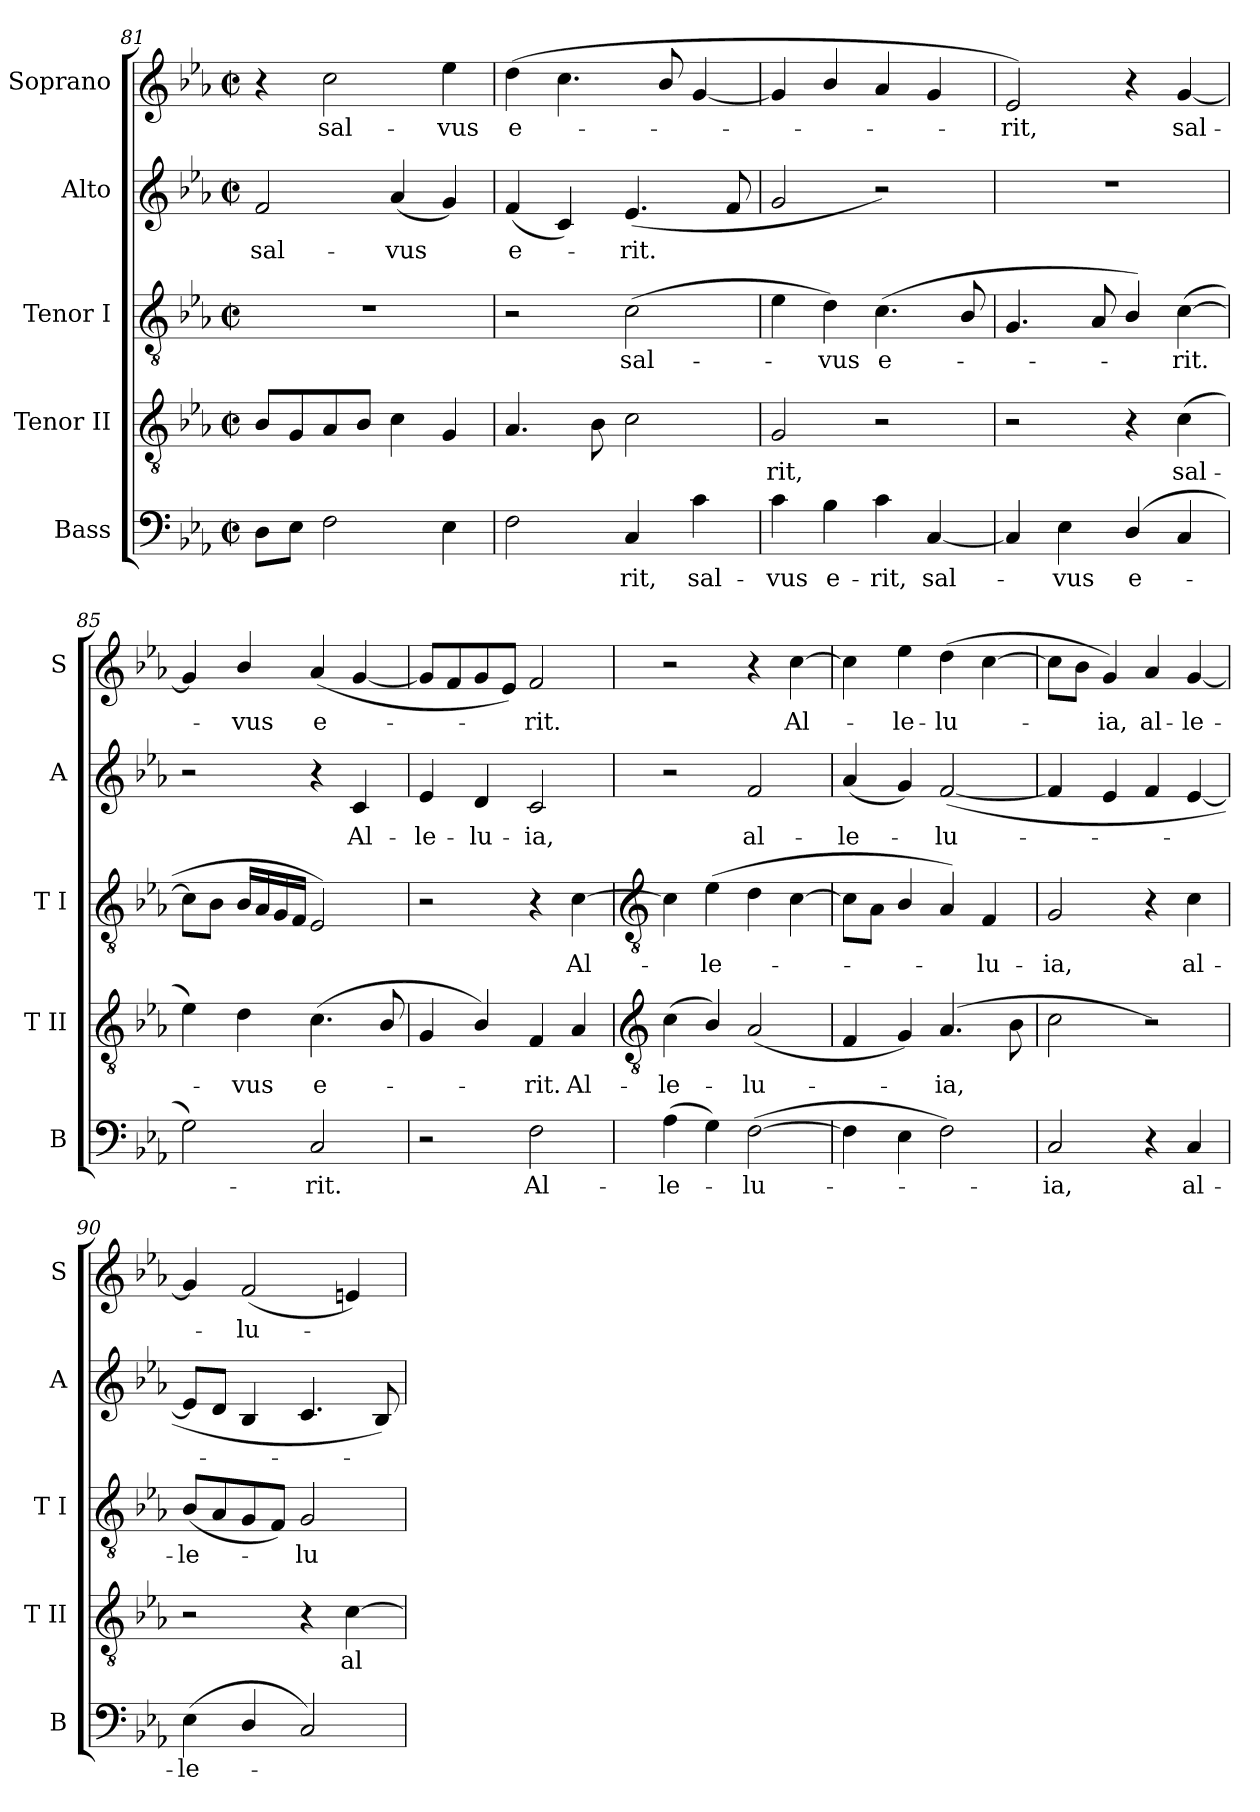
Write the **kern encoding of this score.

**kern	**text	**kern	**text	**kern	**text	**kern	**text	**kern	**text
*part5	*part5	*part4	*part4	*part3	*part3	*part2	*part2	*part1	*part1
*staff5	*staff5	*staff4	*staff4	*staff3	*staff3	*staff2	*staff2	*staff1	*staff1
*I"Bass	*	*I"Tenor II	*	*I"Tenor I	*	*I"Alto	*	*I"Soprano	*
*I'B	*	*I'T II	*	*I'T I	*	*I'A	*	*I'S	*
!!LO:LB:g=z
*clefF4	*	*clefGv2	*	*clefGv2	*	*clefG2	*	*clefG2	*
*k[b-e-a-]	*	*k[b-e-a-]	*	*k[b-e-a-]	*	*k[b-e-a-]	*	*k[b-e-a-]	*
*E-:	*	*E-:	*	*E-:	*	*E-:	*	*E-:	*
*M2/2	*	*M2/2	*	*M2/2	*	*M2/2	*	*M2/2	*
*met(c|)	*	*met(c|)	*	*met(c|)	*	*met(c|)	*	*met(c|)	*
=81	=81	=81	=81	=81	=81	=81	=81	=81	=81
!	!	!	!	!	!	!	!LO:LY:b	!	!
8DL	.	8B-L	.	1r	.	2f	sal-	4r	.
8E-J	.	8G	.	.	.	.	.	.	.
!	!	!	!	!	!	!	!	!	!LO:LY:b
2F	.	8A-	.	.	.	.	.	2cc	sal-
.	.	8B-J	.	.	.	.	.	.	.
!	!	!	!	!	!	!	!LO:LY:b	!	!
.	.	4c	.	.	.	(<4a-	-vus	.	.
!	!	!	!	!	!	!	!	!	!LO:LY:b
4E-	.	4G	.	.	.	4g)	.	4ee-	-vus
=82	=82	=82	=82	=82	=82	=82	=82	=82	=82
!	!	!	!	!	!	!	!LO:LY:b	!	!LO:LY:b
2F	.	4.A-	.	2r	.	(4f	e-	(>4dd	e-
.	.	.	.	.	.	4c)	.	4.cc	.
.	.	8B-	.	.	.	.	.	.	.
!	!LO:LY:b	!	!	!	!LO:LY:b	!	!LO:LY:b	!	!
4C	rit,	2c	.	(>2c	sal-	(<4.e-	rit.	.	.
.	.	.	.	.	.	.	.	8b-/	.
!	!LO:LY:b	!	!	!	!	!	!	!	!
4c	sal-	.	.	.	.	.	.	[4g	.
.	.	.	.	.	.	8f	.	.	.
=83	=83	=83	=83	=83	=83	=83	=83	=83	=83
!	!LO:LY:b	!	!LO:LY:b	!	!	!	!	!	!
4c	-vus	2G	rit,	4e-	.	2g	.	4g]	.
!	!LO:LY:b	!	!	!	!LO:LY:b	!	!	!	!
4B-	e-	.	.	4d)	vus	.	.	4b-/	.
!	!LO:LY:b	!	!	!	!LO:LY:b	!	!	!	!
4c	-rit,	2r	.	(<4.c	e-	2r)	.	4a-	.
!	!LO:LY:b	!	!	!	!	!	!	!	!
[4C	sal-	.	.	.	.	.	.	4g	.
.	.	.	.	8B-/	.	.	.	.	.
=84	=84	=84	=84	=84	=84	=84	=84	=84	=84
!	!	!	!	!	!	!	!	!	!LO:LY:b
4C]	.	2r	.	4.G	.	1r	.	2e-)	rit,
!	!LO:LY:b	!	!	!	!	!	!	!	!
4E-	vus	.	.	.	.	.	.	.	.
.	.	.	.	8A-	.	.	.	.	.
!	!LO:LY:b	!	!	!	!	!	!	!	!
(<4D/	e-	4r	.	4B-/)	.	.	.	4r	.
!	!	!	!LO:LY:b	!	!LO:LY:b	!	!	!	!LO:LY:b
4C	.	(>4c	sal-	(<[4c	rit.	.	.	[4g	sal-
=85	=85	=85	=85	=85	=85	=85	=85	=85	=85
2G)	.	4e-)	.	8cL]	.	2r	.	4g]	.
.	.	.	.	8B-J	.	.	.	.	.
!	!	!	!LO:LY:b	!	!	!	!	!	!LO:LY:b
.	.	4d	vus	16B-LL	.	.	.	4b-/	vus
.	.	.	.	16A-	.	.	.	.	.
.	.	.	.	16G	.	.	.	.	.
.	.	.	.	16FJJ	.	.	.	.	.
!	!LO:LY:b	!	!LO:LY:b	!	!	!	!	!	!LO:LY:b
2C	rit.	(<4.c	e-	2E-)	.	4r	.	(<4a-	e-
!	!	!	!	!	!	!	!LO:LY:b	!	!
.	.	.	.	.	.	4c	Al-	[4g	.
.	.	8B-/	.	.	.	.	.	.	.
=86	=86	=86	=86	=86	=86	=86	=86	=86	=86
!	!	!	!	!	!	!	!LO:LY:b	!	!
2r	.	4G	.	2r	.	4e-	-le-	8gL]	.
.	.	.	.	.	.	.	.	8f	.
!	!	!	!	!	!	!	!LO:LY:b	!	!
.	.	4B-/)	.	.	.	4d	-lu-	8g	.
.	.	.	.	.	.	.	.	8e-J)	.
!	!LO:LY:b	!	!LO:LY:b	!	!	!	!LO:LY:b	!	!LO:LY:b
2F	Al-	4F	rit.	4r	.	2c	-ia,	2f	rit.
!	!	!	!LO:LY:b	!	!LO:LY:b	!	!	!	!
.	.	4A-	Al-	[4c	Al-	.	.	.	.
!!LO:LB:g=z
=87	=87	=87	=87	=87	=87	=87	=87	=87	=87
*	*	*clefGv2	*	*clefGv2	*	*	*	*	*
!	!LO:LY:b	!	!LO:LY:b	!	!	!	!	!	!
(>4A-	-le-	(<4c	-le-	4c]	.	2r	.	2r	.
!	!	!	!	!	!LO:LY:b	!	!	!	!
4G)	.	4B-/)	.	(>4e-	le-	.	.	.	.
!	!LO:LY:b	!	!LO:LY:b	!	!	!	!LO:LY:b	!	!
(>[2F	lu-	(<2A-	lu-	4d	.	2f	al-	4r	.
!	!	!	!	!	!	!	!	!	!LO:LY:b
.	.	.	.	[4c	.	.	.	[4cc	Al-
=88	=88	=88	=88	=88	=88	=88	=88	=88	=88
!	!	!	!	!	!	!	!LO:LY:b	!	!
4F]	.	4F	.	8cL]	.	(<4a-	-le-	4cc]	.
.	.	.	.	8A-J	.	.	.	.	.
!	!	!	!	!	!	!	!	!	!LO:LY:b
4E-	.	4G)	.	4B-/	.	4g)	.	4ee-	le-
!	!	!	!LO:LY:b	!	!	!	!LO:LY:b	!	!LO:LY:b
2F)	.	(>4.A-	ia,	4A-)	.	(<[2f	lu-	(>4dd	-lu-
!	!	!	!	!	!LO:LY:b	!	!	!	!
.	.	.	.	4F	lu-	.	.	[4cc	.
.	.	8B-	.	.	.	.	.	.	.
=89	=89	=89	=89	=89	=89	=89	=89	=89	=89
!	!LO:LY:b	!	!	!	!LO:LY:b	!	!	!	!
2C	ia,	2c	.	2G	-ia,	4f]	.	8ccL]	.
.	.	.	.	.	.	.	.	8b-J	.
!	!	!	!	!	!	!	!	!	!LO:LY:b
.	.	.	.	.	.	4e-	.	4g)	ia,
!	!	!	!	!	!	!	!	!	!LO:LY:b
4r	.	2r)	.	4r	.	4f	.	4a-	al-
!	!LO:LY:b	!	!	!	!LO:LY:b	!	!	!	!LO:LY:b
4C	al-	.	.	4c	al-	[4e-	.	[4g	-le-
=90	=90	=90	=90	=90	=90	=90	=90	=90	=90
!	!LO:LY:b	!	!	!	!LO:LY:b	!	!	!	!
(<4E-	-le-	2r	.	(<8B-L	-le-	8e-L]	.	4g]	.
.	.	.	.	8A-	.	8dJ	.	.	.
!	!	!	!	!	!	!	!	!	!LO:LY:b
4D/	.	.	.	8G	.	4B-	.	(<2f	lu-
.	.	.	.	8FJ)	.	.	.	.	.
!	!	!	!	!	!LO:LY:b	!	!	!	!
2C)	.	4r	.	2G	lu-	4.c	.	.	.
!	!	!	!LO:LY:b	!	!	!	!	!	!
.	.	[4c	al-	.	.	.	.	4en)	.
.	.	.	.	.	.	8B-)	.	.	.
=	=	=	=	=	=	=	=	=	=
*-	*-	*-	*-	*-	*-	*-	*-	*-	*-
